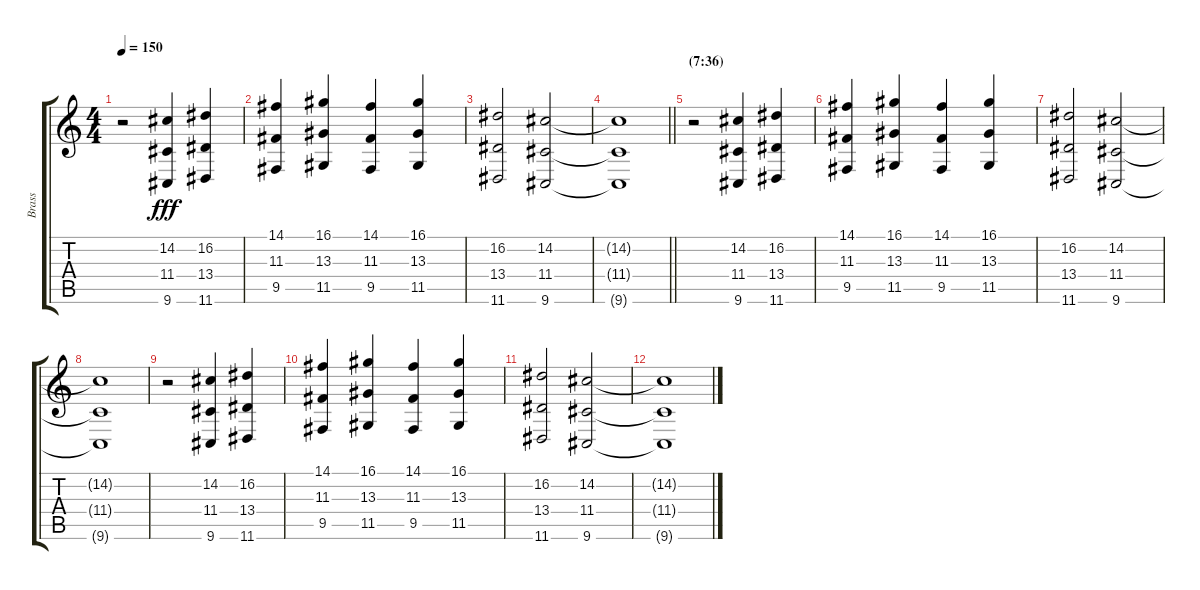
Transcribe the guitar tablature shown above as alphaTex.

\track ("Brass" "Brass") {instrument trombone}
\staff {score tabs}
\tuning (E4 B3 G3 D3 A2 E2) {hide}
\ts (4 4)
\tempo 150
\clef g2
\ks c
r.2{dy fff} (14.2 11.4 9.6).4 (16.2 13.4 11.6).4 |
(14.1 11.3 9.5).4 (16.1 13.3 11.5).4 (14.1 11.3 9.5).4 (16.1 13.3 11.5).4 |
(16.2 13.4 11.6).2 (14.2 11.4 9.6).2 |
\barLineRight lightlight
(14.2{t} 11.4{t} 9.6{t}).1 |
\section ("" "(7:36)")
r.2 (14.2 11.4 9.6).4 (16.2 13.4 11.6).4 |
(14.1 11.3 9.5).4 (16.1 13.3 11.5).4 (14.1 11.3 9.5).4 (16.1 13.3 11.5).4 |
(16.2 13.4 11.6).2 (14.2 11.4 9.6).2 |
(14.2{t} 11.4{t} 9.6{t}).1 |
r.2 (14.2 11.4 9.6).4 (16.2 13.4 11.6).4 |
(14.1 11.3 9.5).4 (16.1 13.3 11.5).4 (14.1 11.3 9.5).4 (16.1 13.3 11.5).4 |
(16.2 13.4 11.6).2 (14.2 11.4 9.6).2 |
(14.2{t} 11.4{t} 9.6{t}).1
